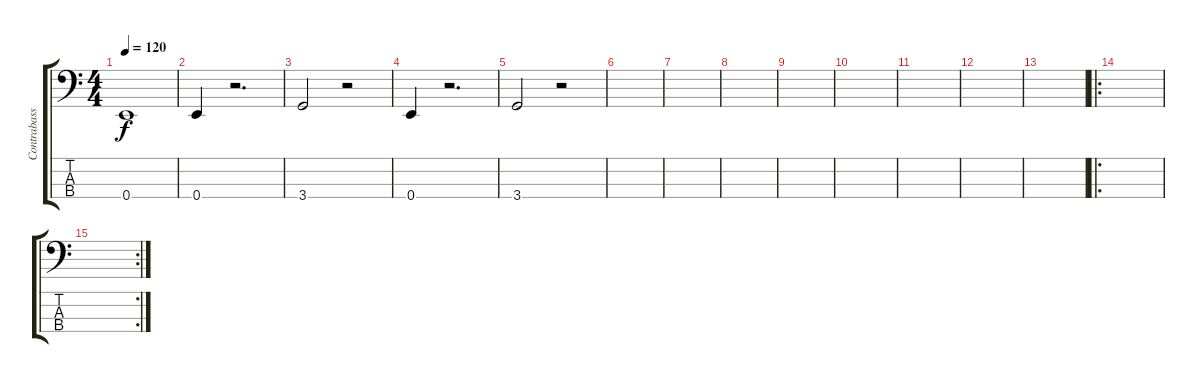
\track ("Contrabass" "Contrabass") {instrument contrabass}
\staff {score tabs}
\tuning (G2 D2 A1 E1) {hide}
\ts (4 4)
\tempo 120
\clef f4
\ks c
0.4{t}.1{dy f} |
0.4.4 r.2{d} |
3.4.2 r.2 |
0.4.4 r.2{d} |
3.4.2 r.2 |
|
|
|
|
|
|
|
|
\ro
|
\rc 2
